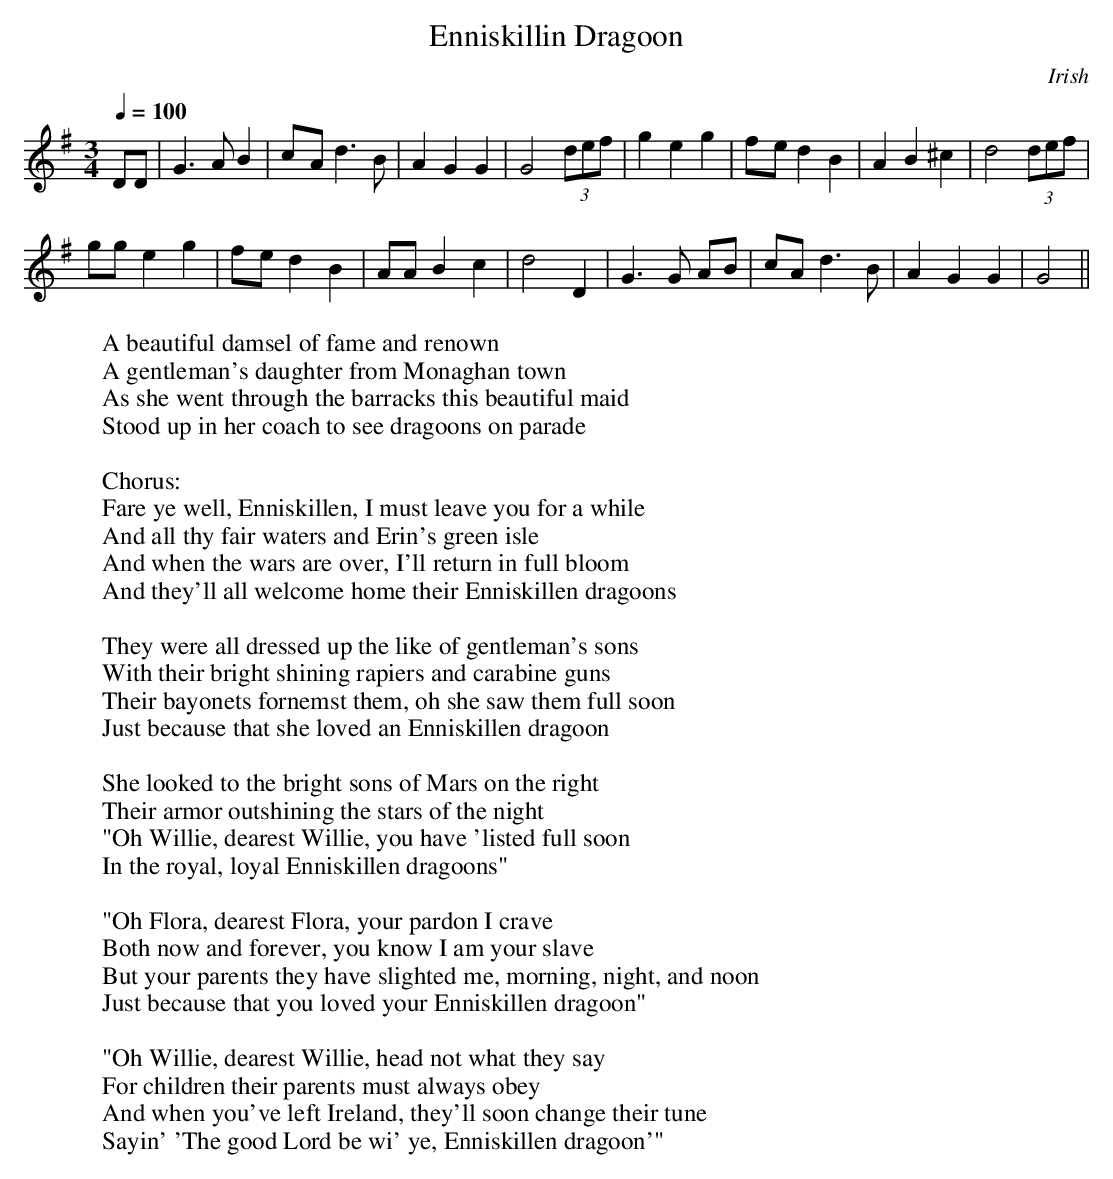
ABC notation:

X:1
T:Enniskillin Dragoon
O:Irish
M:3/4
L:1/8
Q:1/4=100
W:A beautiful damsel of fame and renown
W:A gentleman's daughter from Monaghan town
W:As she went through the barracks this beautiful maid
W:Stood up in her coach to see dragoons on parade
W:
W:Chorus:
W:Fare ye well, Enniskillen, I must leave you for a while
W:And all thy fair waters and Erin's green isle
W:And when the wars are over, I'll return in full bloom
W:And they'll all welcome home their Enniskillen dragoons
W:
W:They were all dressed up the like of gentleman's sons
W:With their bright shining rapiers and carabine guns
W:Their bayonets fornemst them, oh she saw them full soon
W:Just because that she loved an Enniskillen dragoon
W:
W:She looked to the bright sons of Mars on the right
W:Their armor outshining the stars of the night
W:"Oh Willie, dearest Willie, you have 'listed full soon
W:In the royal, loyal Enniskillen dragoons"
W:
W:"Oh Flora, dearest Flora, your pardon I crave
W:Both now and forever, you know I am your slave
W:But your parents they have slighted me, morning, night, and noon
W:Just because that you loved your Enniskillen dragoon"
W:
W:"Oh Willie, dearest Willie, head not what they say
W:For children their parents must always obey
W:And when you've left Ireland, they'll soon change their tune
W:Sayin' 'The good Lord be wi' ye, Enniskillen dragoon'"
K:G
DD|G3A B2|c-A d3B|A2 G2 G2|G4 (3def|\
g2 e2 g2|f-e d2 B2|A2 B2 ^c2|d4 (3def|
gg e2 g2|f-e d2 B2|AA B2 c2|d4 D2|\
G3G AB|cA d3B|A2 G2 G2|G4||
